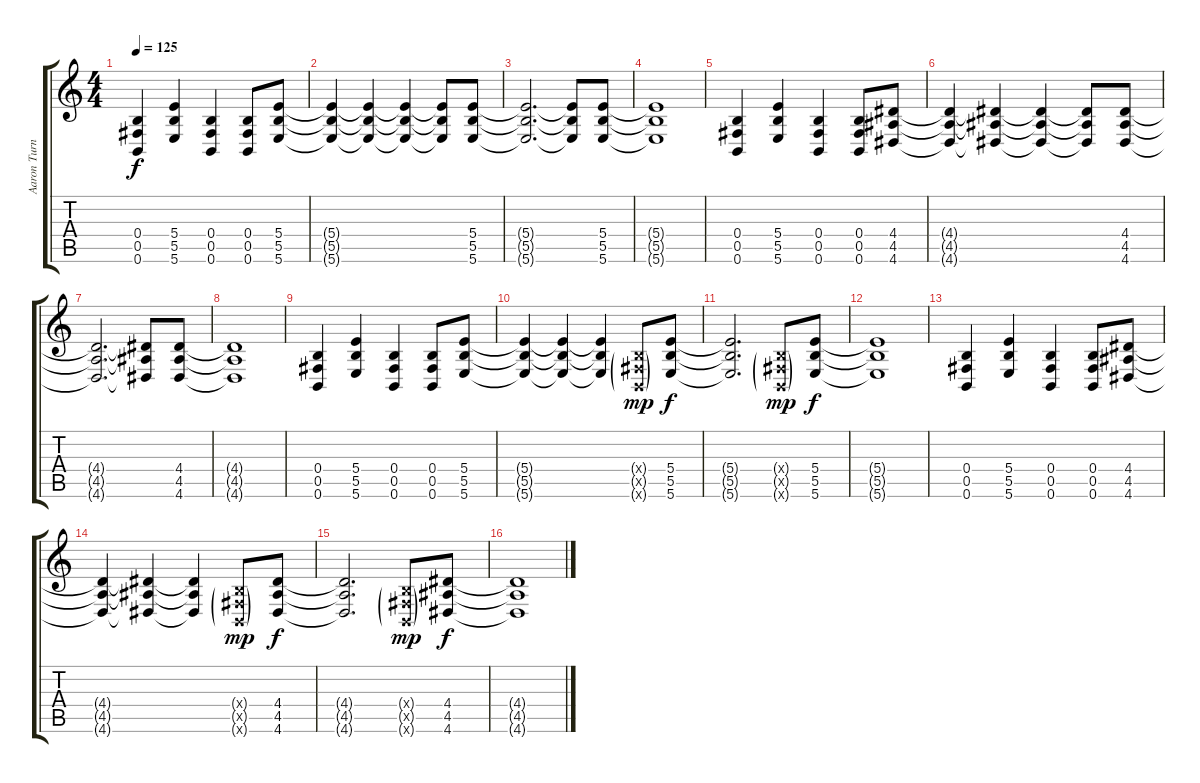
\track ("Aaron Turner" "Aaron Turn") {instrument electricguitarclean}
\staff {score tabs}
\tuning (Db4 Ab3 E3 B2 Gb2 B1) {hide}
\ts (4 4)
\tempo 125
\clef g2
\ks c
(0.4 0.5 0.6).4{dy f volume 10 balance 4 instrument distortionguitar} (5.4 5.5 5.6).4 (0.4 0.5 0.6).4 (0.4 0.5 0.6).8 (5.4 5.5 5.6).8 |
(5.4{t} 5.5{t} 5.6{t}).4 (5.4{t} 5.5{t} 5.6{t}).4 (5.4{t} 5.5{t} 5.6{t}).4 (5.4{t} 5.5{t} 5.6{t}).8 (5.4 5.5 5.6).8 |
(5.4{t} 5.5{t} 5.6{t}).2{d} (5.4{t} 5.5{t} 5.6{t}).8 (5.4 5.5 5.6).8 |
(5.4{t} 5.5{t} 5.6{t}).1 |
(0.4 0.5 0.6).4 (5.4 5.5 5.6).4 (0.4 0.5 0.6).4 (0.4 0.5 0.6).8 (4.4 4.5 4.6).8 |
(4.4{t} 4.5{t} 4.6{t}).4 (4.4{t} 4.5{t} 4.6{t}).4 (4.4{t} 4.5{t} 4.6{t}).4 (4.4{t} 4.5{t} 4.6{t}).8 (4.4 4.5 4.6).8 |
(4.4{t} 4.5{t} 4.6{t}).2{d} (4.4{t} 4.5{t} 4.6{t}).8 (4.4 4.5 4.6).8 |
(4.4{t} 4.5{t} 4.6{t}).1 |
(0.4 0.5 0.6).4 (5.4 5.5 5.6).4 (0.4 0.5 0.6).4 (0.4 0.5 0.6).8 (5.4 5.5 5.6).8 |
(5.4{t} 5.5{t} 5.6{t}).4 (5.4{t} 5.5{t} 5.6{t}).4 (5.4{t} 5.5{t} 5.6{t}).4 (0.4{g x} 0.5{g x} 0.6{g x}).8{dy mp} (5.4 5.5 5.6).8{dy f} |
(5.4{t} 5.5{t} 5.6{t}).2{d} (0.4{g x} 0.5{g x} 0.6{g x}).8{dy mp} (5.4 5.5 5.6).8{dy f} |
(5.4{t} 5.5{t} 5.6{t}).1 |
(0.4 0.5 0.6).4 (5.4 5.5 5.6).4 (0.4 0.5 0.6).4 (0.4 0.5 0.6).8 (4.4 4.5 4.6).8 |
(4.4{t} 4.5{t} 4.6{t}).4 (4.4{t} 4.5{t} 4.6{t}).4 (4.4{t} 4.5{t} 4.6{t}).4 (0.4{g x} 0.5{g x} 0.6{g x}).8{dy mp} (4.4 4.5 4.6).8{dy f} |
(4.4{t} 4.5{t} 4.6{t}).2{d} (0.4{g x} 0.5{g x} 0.6{g x}).8{dy mp} (4.4 4.5 4.6).8{dy f} |
(4.4{t} 4.5{t} 4.6{t}).1
